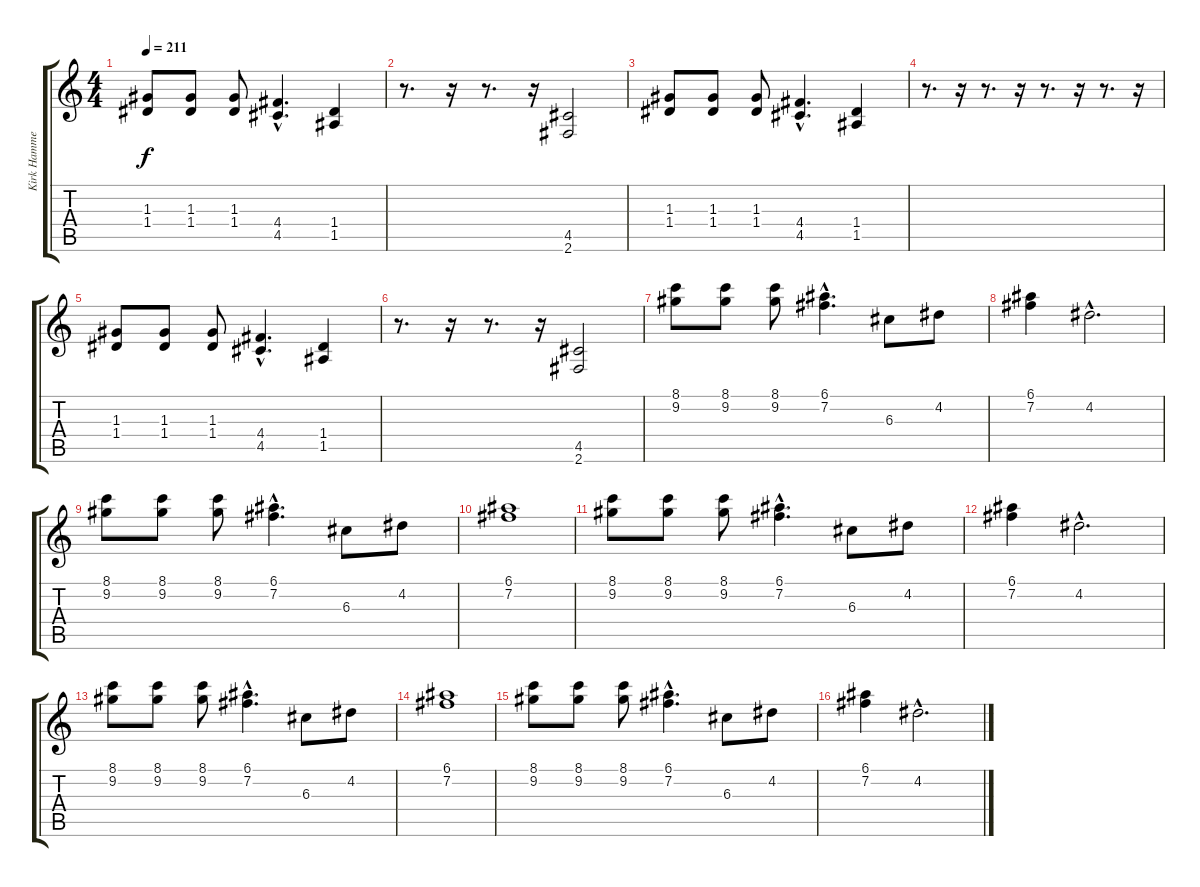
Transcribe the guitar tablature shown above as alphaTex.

\track ("Kirk Hammett (Guitar)" "Kirk Hamme") {instrument overdrivenguitar}
\staff {score tabs}
\tuning (E4 B3 G3 D3 A2 E2) {hide}
\ts (4 4)
\tempo 211
\clef g2
\ks c
(1.3 1.4).8{dy f} (1.3 1.4).8 (1.3 1.4).8 (4.4{hac} 4.5{hac}).4{d} (1.4 1.5).4 |
r.8{d} r.16 r.8{d} r.16 (4.5 2.6).2 |
(1.3 1.4).8 (1.3 1.4).8 (1.3 1.4).8 (4.4{hac} 4.5{hac}).4{d} (1.4 1.5).4 |
r.8{d} r.16 r.8{d} r.16 r.8{d} r.16 r.8{d} r.16 |
(1.3 1.4).8 (1.3 1.4).8 (1.3 1.4).8 (4.4{hac} 4.5{hac}).4{d} (1.4 1.5).4 |
r.8{d} r.16 r.8{d} r.16 (4.5 2.6).2 |
(8.1 9.2).8 (8.1 9.2).8 (8.1 9.2).8 (6.1{hac} 7.2{hac}).4{d} 6.3.8 4.2.8 |
(6.1 7.2).4 4.2{hac}.2{d} |
(8.1 9.2).8 (8.1 9.2).8 (8.1 9.2).8 (6.1{hac} 7.2{hac}).4{d} 6.3.8 4.2.8 |
(6.1 7.2).1 |
(8.1 9.2).8 (8.1 9.2).8 (8.1 9.2).8 (6.1{hac} 7.2{hac}).4{d} 6.3.8 4.2.8 |
(6.1 7.2).4 4.2{hac}.2{d} |
(8.1 9.2).8 (8.1 9.2).8 (8.1 9.2).8 (6.1{hac} 7.2{hac}).4{d} 6.3.8 4.2.8 |
(6.1 7.2).1 |
(8.1 9.2).8 (8.1 9.2).8 (8.1 9.2).8 (6.1{hac} 7.2{hac}).4{d} 6.3.8 4.2.8 |
(6.1 7.2).4 4.2{hac}.2{d}
